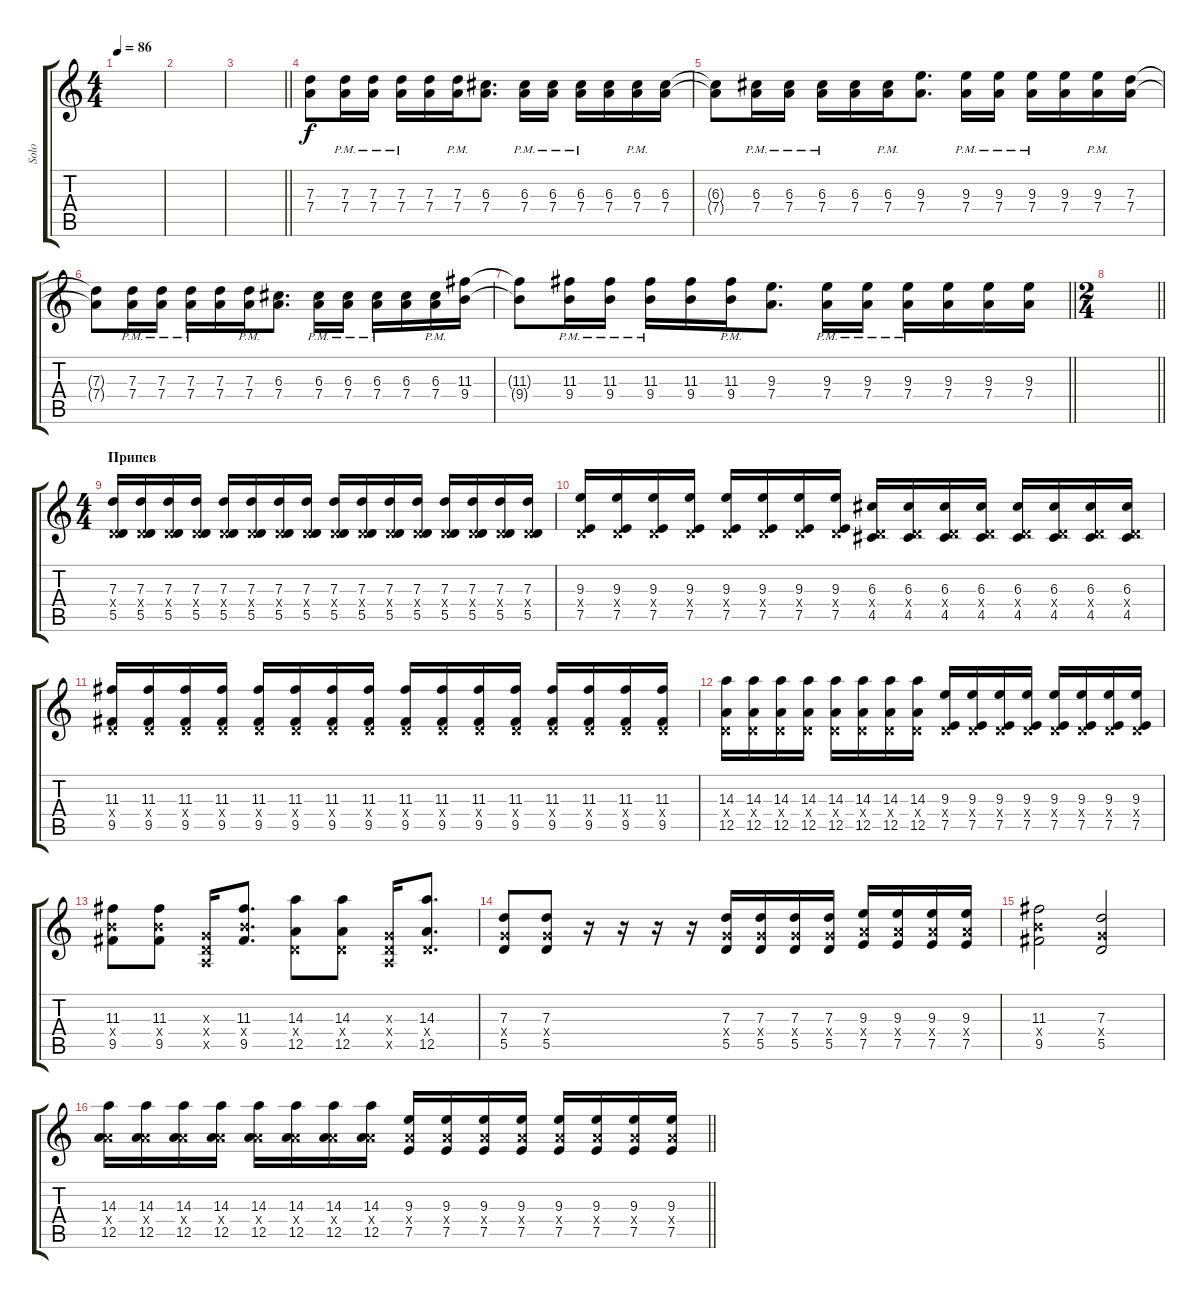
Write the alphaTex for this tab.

\track ("Solo" "Solo") {instrument overdrivenguitar}
\staff {score tabs}
\tuning (E4 B3 G3 D3 A2 E2) {hide}
\ts (4 4)
\tempo 86
\clef g2
\ks c
|
|
\barLineRight lightlight
|
(7.3 7.4).8 (7.3{pm} 7.4{pm}).16 (7.3{pm} 7.4{pm}).16 (7.3{pm} 7.4{pm}).16 (7.3 7.4).16 (7.3{pm} 7.4{pm}).16 (6.3 7.4).8{d} (6.3{pm} 7.4{pm}).16 (6.3{pm} 7.4{pm}).16 (6.3{pm} 7.4{pm}).16 (6.3 7.4).16 (6.3{pm} 7.4{pm}).16 (6.3 7.4).16 |
(6.3{t} 7.4{t}).8 (6.3{pm} 7.4{pm}).16 (6.3{pm} 7.4{pm}).16 (6.3{pm} 7.4{pm}).16 (6.3 7.4).16 (6.3{pm} 7.4{pm}).16 (9.3 7.4).8{d} (9.3{pm} 7.4{pm}).16 (9.3{pm} 7.4{pm}).16 (9.3{pm} 7.4{pm}).16 (9.3 7.4).16 (9.3{pm} 7.4{pm}).16 (7.3 7.4).16 |
(7.3{t} 7.4{t}).8 (7.3{pm} 7.4{pm}).16 (7.3{pm} 7.4{pm}).16 (7.3{pm} 7.4{pm}).16 (7.3 7.4).16 (7.3{pm} 7.4{pm}).16 (6.3 7.4).8{d} (6.3{pm} 7.4{pm}).16 (6.3{pm} 7.4{pm}).16 (6.3{pm} 7.4{pm}).16 (6.3 7.4).16 (6.3{pm} 7.4{pm}).16 (11.3 9.4).16 |
\barLineRight lightlight
(11.3{t} 9.4{t}).8 (11.3{pm} 9.4{pm}).16 (11.3{pm} 9.4{pm}).16 (11.3{pm} 9.4{pm}).16 (11.3 9.4).16 (11.3{pm} 9.4{pm}).16 (9.3 7.4).8{d} (9.3{pm} 7.4{pm}).16 (9.3{pm} 7.4{pm}).16 (9.3{pm} 7.4{pm}).16 (9.3 7.4).16 (9.3 7.4).16 (9.3 7.4).16 |
\ts (2 4)
\barLineRight lightlight
|
\ts (4 4)
\section ("" "Припев")
(7.3 0.4{x} 5.5).16 (7.3 0.4{x} 5.5).16 (7.3 0.4{x} 5.5).16 (7.3 0.4{x} 5.5).16 (7.3 0.4{x} 5.5).16 (7.3 0.4{x} 5.5).16 (7.3 0.4{x} 5.5).16 (7.3 0.4{x} 5.5).16 (7.3 0.4{x} 5.5).16 (7.3 0.4{x} 5.5).16 (7.3 0.4{x} 5.5).16 (7.3 0.4{x} 5.5).16 (7.3 0.4{x} 5.5).16 (7.3 0.4{x} 5.5).16 (7.3 0.4{x} 5.5).16 (7.3 0.4{x} 5.5).16 |
(9.3 0.4{x} 7.5).16 (9.3 0.4{x} 7.5).16 (9.3 0.4{x} 7.5).16 (9.3 0.4{x} 7.5).16 (9.3 0.4{x} 7.5).16 (9.3 0.4{x} 7.5).16 (9.3 0.4{x} 7.5).16 (9.3 0.4{x} 7.5).16 (6.3 0.4{x} 4.5).16 (6.3 0.4{x} 4.5).16 (6.3 0.4{x} 4.5).16 (6.3 0.4{x} 4.5).16 (6.3 0.4{x} 4.5).16 (6.3 0.4{x} 4.5).16 (6.3 0.4{x} 4.5).16 (6.3 0.4{x} 4.5).16 |
(11.3 0.4{x} 9.5).16 (11.3 0.4{x} 9.5).16 (11.3 0.4{x} 9.5).16 (11.3 0.4{x} 9.5).16 (11.3 0.4{x} 9.5).16 (11.3 0.4{x} 9.5).16 (11.3 0.4{x} 9.5).16 (11.3 0.4{x} 9.5).16 (11.3 0.4{x} 9.5).16 (11.3 0.4{x} 9.5).16 (11.3 0.4{x} 9.5).16 (11.3 0.4{x} 9.5).16 (11.3 0.4{x} 9.5).16 (11.3 0.4{x} 9.5).16 (11.3 0.4{x} 9.5).16 (11.3 0.4{x} 9.5).16 |
(14.3 0.4{x} 12.5).16 (14.3 0.4{x} 12.5).16 (14.3 0.4{x} 12.5).16 (14.3 0.4{x} 12.5).16 (14.3 0.4{x} 12.5).16 (14.3 0.4{x} 12.5).16 (14.3 0.4{x} 12.5).16 (14.3 0.4{x} 12.5).16 (9.3 0.4{x} 7.5).16 (9.3 0.4{x} 7.5).16 (9.3 0.4{x} 7.5).16 (9.3 0.4{x} 7.5).16 (9.3 0.4{x} 7.5).16 (9.3 0.4{x} 7.5).16 (9.3 0.4{x} 7.5).16 (9.3 0.4{x} 7.5).16 |
(11.3 9.4{x} 9.5).8 (11.3 9.4{x} 9.5).8 (0.3{x} 0.4{x} 0.5{x}).16 (11.3 9.4{x} 9.5).8{d} (14.3 0.4{x} 12.5).8 (14.3 0.4{x} 12.5).8 (0.3{x} 0.4{x} 0.5{x}).16 (14.3 0.4{x} 12.5).8{d} |
(7.3 5.4{x} 5.5).8 (7.3 5.4{x} 5.5).8 r.16 r.16 r.16 r.16 (7.3 5.4{x} 5.5).16 (7.3 5.4{x} 5.5).16 (7.3 5.4{x} 5.5).16 (7.3 5.4{x} 5.5).16 (9.3 7.4{x} 7.5).16 (9.3 7.4{x} 7.5).16 (9.3 7.4{x} 7.5).16 (9.3 7.4{x} 7.5).16 |
(11.3 9.4{x} 9.5).2 (7.3 5.4{x} 5.5).2 |
\barLineRight lightlight
(14.3 7.4{x} 12.5).16 (14.3 7.4{x} 12.5).16 (14.3 7.4{x} 12.5).16 (14.3 7.4{x} 12.5).16 (14.3 7.4{x} 12.5).16 (14.3 7.4{x} 12.5).16 (14.3 7.4{x} 12.5).16 (14.3 7.4{x} 12.5).16 (9.3 7.4{x} 7.5).16 (9.3 7.4{x} 7.5).16 (9.3 7.4{x} 7.5).16 (9.3 7.4{x} 7.5).16 (9.3 7.4{x} 7.5).16 (9.3 7.4{x} 7.5).16 (9.3 7.4{x} 7.5).16 (9.3 7.4{x} 7.5).16
